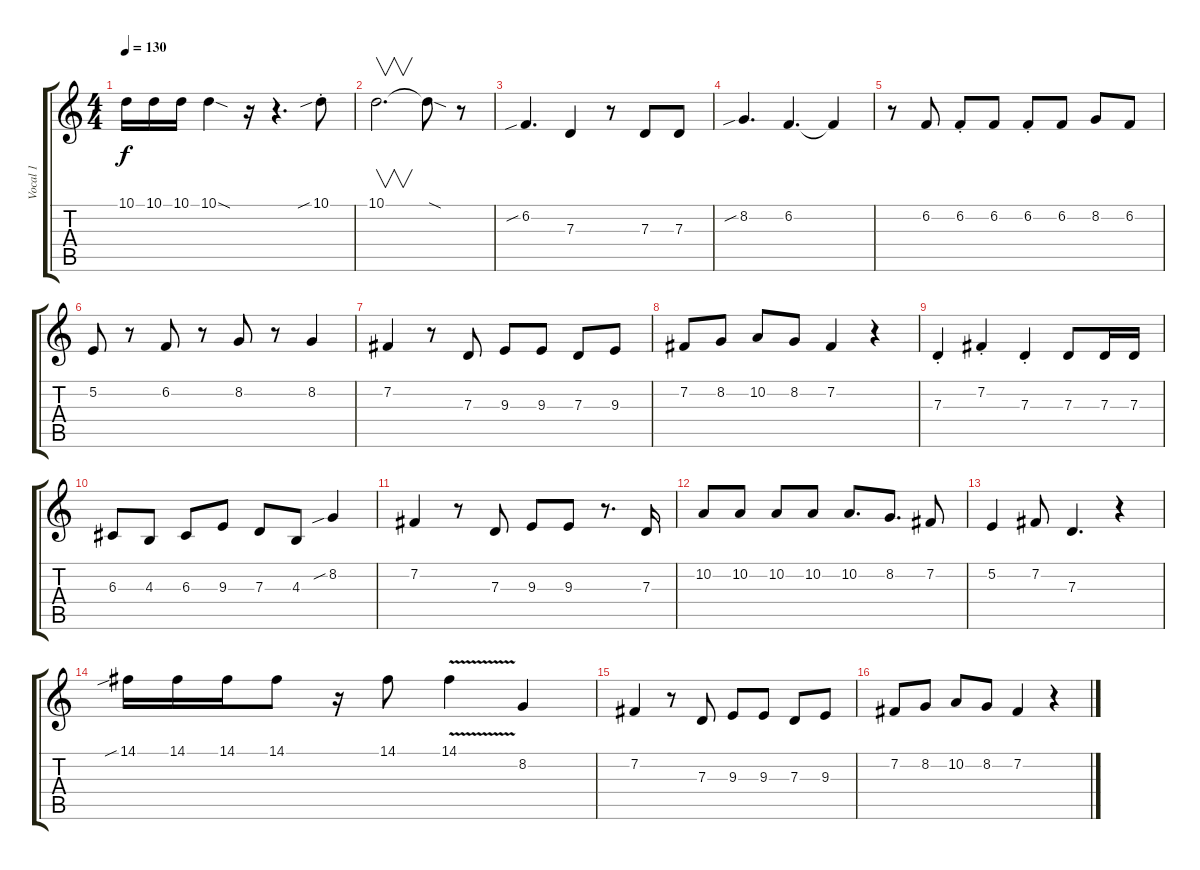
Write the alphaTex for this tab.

\track ("Vocal 1" "Vocal 1") {instrument clarinet}
\staff {score tabs}
\tuning (E4 B3 G3 D3 A2 D2) {hide}
\ts (4 4)
\tempo 130
\clef g2
\ks c
10.1.16{dy f} 10.1.16 10.1.16 10.1{sod}.4 r.16 r.4{d} 10.1{sib st}.8 |
10.1.2{v d} 10.1{sod t}.8 r.8 |
6.2{sib}.4{d} 7.3.4 r.8 7.3.8 7.3.8 |
8.2{sib}.4{d} 6.2.4{d} 6.2{t}.4 |
r.8 6.2.8 6.2{st}.8 6.2.8 6.2{st}.8 6.2.8 8.2.8 6.2.8 |
5.2.8 r.8 6.2.8 r.8 8.2.8 r.8 8.2.4 |
7.2.4 r.8 7.3.8 9.3.8 9.3.8 7.3.8 9.3.8 |
7.2.8 8.2.8 10.2.8 8.2.8 7.2.4 r.4 |
7.3{st}.4 7.2{st}.4 7.3{st}.4 7.3.8 7.3.16 7.3.16 |
6.3.8 4.3.8 6.3.8 9.3.8 7.3.8 4.3.8 8.2{sib}.4 |
7.2.4 r.8 7.3.8 9.3.8 9.3.8 r.8{d} 7.3.16 |
10.2.8 10.2.8 10.2.8 10.2.8 10.2.8{d} 8.2.8{d} 7.2.8 |
5.2.4 7.2.8 7.3.4{d} r.4 |
14.1{sib}.16 14.1.16 14.1.16 14.1.8 r.16 14.1.8 14.1{v}.4 8.2.4 |
7.2.4 r.8 7.3.8 9.3.8 9.3.8 7.3.8 9.3.8 |
7.2.8 8.2.8 10.2.8 8.2.8 7.2.4 r.4
